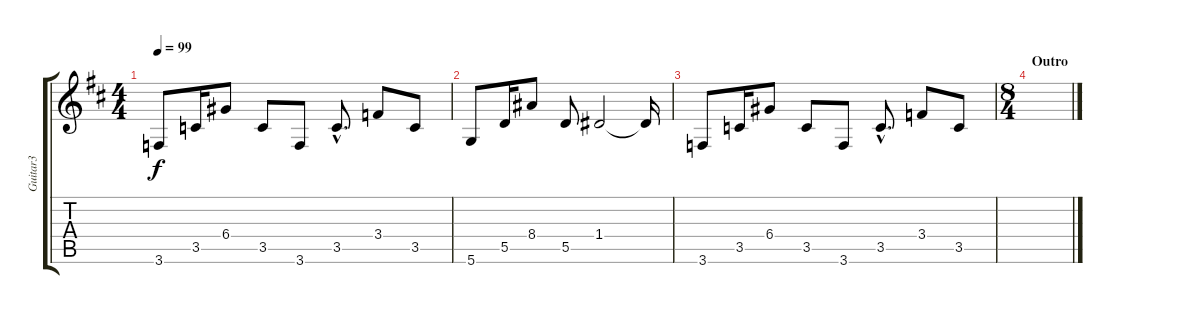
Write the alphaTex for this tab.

\track ("Guitar3" "Guitar3") {instrument electricguitarjazz}
\staff {score tabs}
\tuning (E4 B3 G3 D3 A2 D2) {hide}
\ts (4 4)
\tempo 99
\clef g2
\ks d
3.6.8{dy f} 3.5.16 6.4.8 3.5.8 3.6.8 3.5{hac}.8{d} 3.4.8 3.5.8 |
5.6.8 5.5.16 8.4.8 5.5.8 1.4.2 1.4{t}.16 |
3.6.8 3.5.16 6.4.8 3.5.8 3.6.8 3.5{hac}.8{d} 3.4.8 3.5.8 |
\ts (8 4)
\section ("" "Outro")
